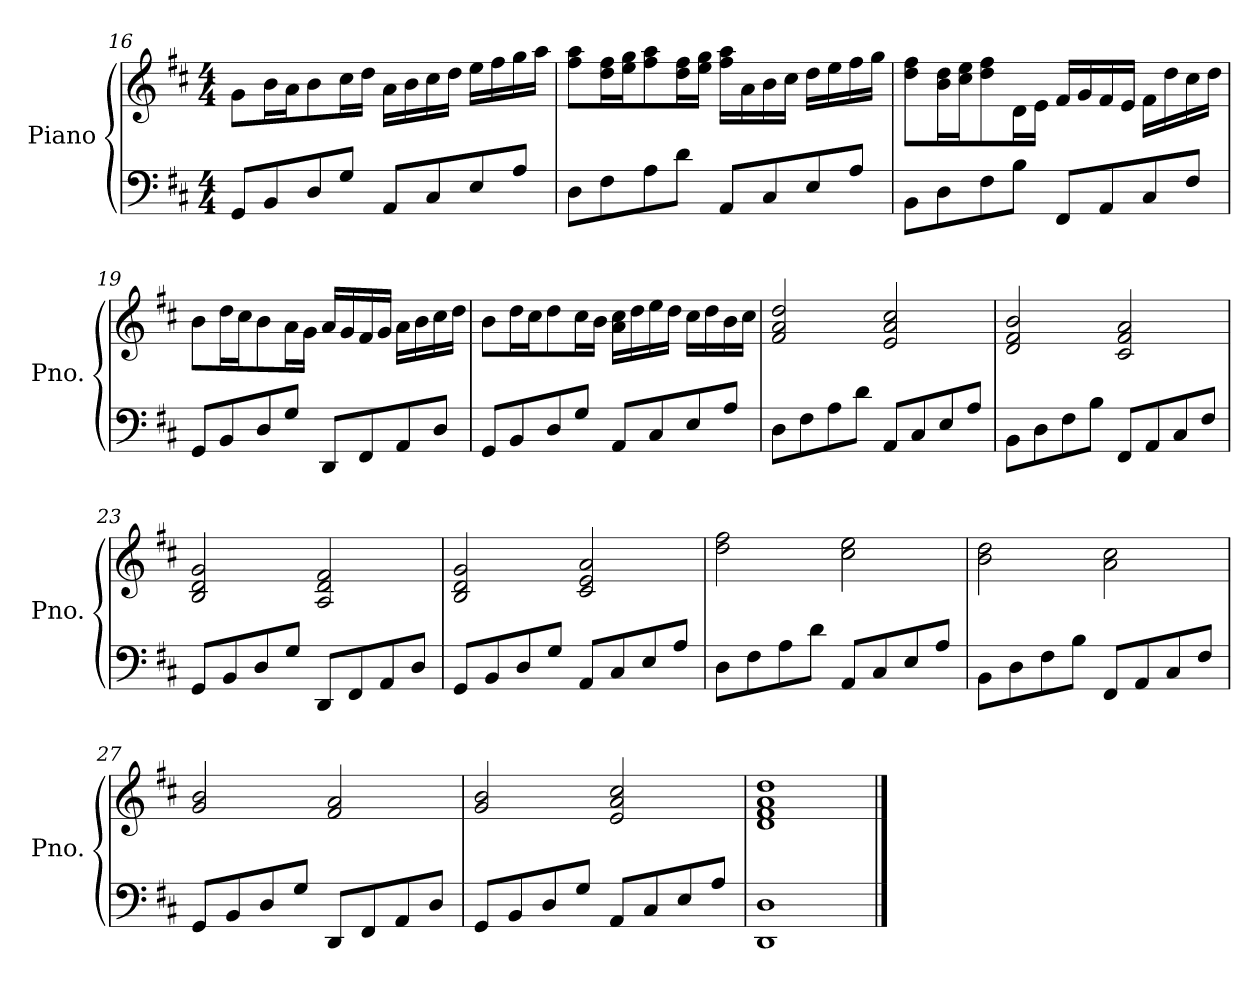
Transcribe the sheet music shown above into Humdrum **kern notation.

**kern	**kern
*part1	*part1
*staff2	*staff1
*I"Piano	*
*I'Pno.	*
*clefF4	*clefG2
*k[f#c#]	*k[f#c#]
*D:	*D:
*M4/4	*M4/4
=16	=16
8GG/L	8g\L
8BB/	16b\L
.	16a\J
8D/	8b\
8G/J	16cc#\L
.	16dd\JJ
8AA/L	16a\LL
.	16b\
8C#/	16cc#\
.	16dd\JJ
8E/	16ee\LL
.	16ff#\
8A/J	16gg\
.	16aa\JJ
!!LO:PB:g=z
=17	=17
8D\L	8ff#\ 8aa\L
8F#\	16dd\ 16ff#\L
.	16ee\ 16gg\J
8A\	8ff#\ 8aa\
8d\J	16dd\ 16ff#\L
.	16ee\ 16gg\JJ
8AA/L	16ff#\ 16aa\LL
.	16a\
8C#/	16b\
.	16cc#\JJ
8E/	16dd\LL
.	16ee\
8A/J	16ff#\
.	16gg\JJ
=18	=18
8BB\L	8dd\ 8ff#\L
8D\	16b\ 16dd\L
.	16cc#\ 16ee\J
8F#\	8dd\ 8ff#\
8B\J	16d\L
.	16e\JJ
8FF#/L	16f#/LL
.	16g/
8AA/	16f#/
.	16e/JJ
8C#/	16f#\LL
.	16dd\
8F#/J	16cc#\
.	16dd\JJ
!!LO:LB:g=z
=19	=19
8GG/L	8b\L
8BB/	16dd\L
.	16cc#\J
8D/	8b\
8G/J	16a\L
.	16g\JJ
8DD/L	16a/LL
.	16g/
8FF#/	16f#/
.	16g/JJ
8AA/	16a\LL
.	16b\
8D/J	16cc#\
.	16dd\JJ
=20	=20
8GG/L	8b\L
8BB/	16dd\L
.	16cc#\J
8D/	8dd\
8G/J	16cc#\L
.	16b\JJ
8AA/L	16a\ 16cc#\LL
.	16dd\
8C#/	16ee\
.	16dd\JJ
8E/	16cc#\LL
.	16dd\
8A/J	16b\
.	16cc#\JJ
=21	=21
8D\L	2f#/ 2a/ 2dd/
8F#\	.
8A\	.
8d\J	.
8AA/L	2e/ 2a/ 2cc#/
8C#/	.
8E/	.
8A/J	.
!!LO:LB:g=z
=22	=22
8BB\L	2d/ 2f#/ 2b/
8D\	.
8F#\	.
8B\J	.
8FF#/L	2c#/ 2f#/ 2a/
8AA/	.
8C#/	.
8F#/J	.
=23	=23
8GG/L	2B/ 2d/ 2g/
8BB/	.
8D/	.
8G/J	.
8DD/L	2A/ 2d/ 2f#/
8FF#/	.
8AA/	.
8D/J	.
=24	=24
8GG/L	2B/ 2d/ 2g/
8BB/	.
8D/	.
8G/J	.
8AA/L	2c#/ 2e/ 2a/
8C#/	.
8E/	.
8A/J	.
=25	=25
8D\L	2dd\ 2ff#\
8F#\	.
8A\	.
8d\J	.
8AA/L	2cc#\ 2ee\
8C#/	.
8E/	.
8A/J	.
!!LO:LB:g=z
=26	=26
8BB\L	2b\ 2dd\
8D\	.
8F#\	.
8B\J	.
8FF#/L	2a\ 2cc#\
8AA/	.
8C#/	.
8F#/J	.
=27	=27
8GG/L	2g/ 2b/
8BB/	.
8D/	.
8G/J	.
8DD/L	2f#/ 2a/
8FF#/	.
8AA/	.
8D/J	.
=28	=28
8GG/L	2g/ 2b/
8BB/	.
8D/	.
8G/J	.
8AA/L	2e/ 2a/ 2cc#/
8C#/	.
8E/	.
8A/J	.
=29	=29
1DD 1D	1d 1f# 1a 1dd
==	==
*-	*-
